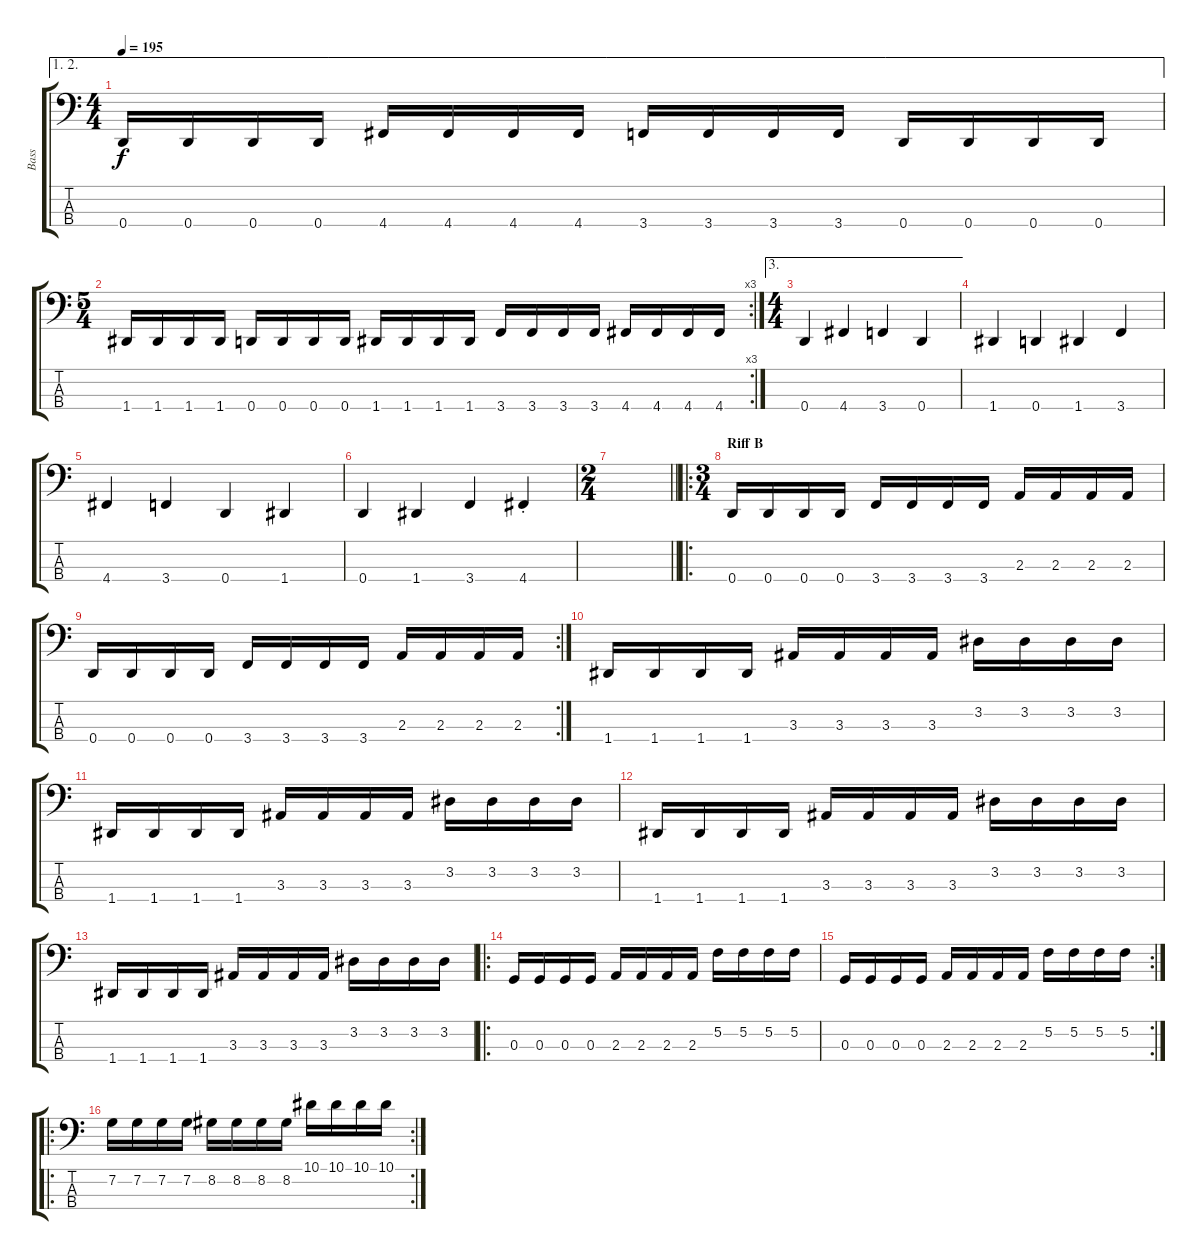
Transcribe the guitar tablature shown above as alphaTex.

\track ("Bass" "Bass") {instrument electricbasspick}
\staff {score tabs}
\tuning (F2 C2 G1 D1) {hide}
\ae (1 2)
\ts (4 4)
\tempo 195
\clef f4
\ks c
0.4.16{dy f} 0.4.16 0.4.16 0.4.16 4.4.16 4.4.16 4.4.16 4.4.16 3.4.16 3.4.16 3.4.16 3.4.16 0.4.16 0.4.16 0.4.16 0.4.16 |
\rc 3
\ts (5 4)
1.4.16 1.4.16 1.4.16 1.4.16 0.4.16 0.4.16 0.4.16 0.4.16 1.4.16 1.4.16 1.4.16 1.4.16 3.4.16 3.4.16 3.4.16 3.4.16 4.4.16 4.4.16 4.4.16 4.4.16 |
\ae 3
\ts (4 4)
0.4.4 4.4.4 3.4.4 0.4.4 |
1.4.4 0.4.4 1.4.4 3.4.4 |
4.4.4 3.4.4 0.4.4 1.4.4 |
0.4.4 1.4.4 3.4.4 4.4{st}.4 |
\ts (2 4)
\barLineRight lightlight
|
\ro
\ts (3 4)
\section ("" "Riff B")
0.4.16 0.4.16 0.4.16 0.4.16 3.4.16 3.4.16 3.4.16 3.4.16 2.3.16 2.3.16 2.3.16 2.3.16 |
\rc 2
0.4.16 0.4.16 0.4.16 0.4.16 3.4.16 3.4.16 3.4.16 3.4.16 2.3.16 2.3.16 2.3.16 2.3.16 |
1.4.16 1.4.16 1.4.16 1.4.16 3.3.16 3.3.16 3.3.16 3.3.16 3.2.16 3.2.16 3.2.16 3.2.16 |
1.4.16 1.4.16 1.4.16 1.4.16 3.3.16 3.3.16 3.3.16 3.3.16 3.2.16 3.2.16 3.2.16 3.2.16 |
1.4.16 1.4.16 1.4.16 1.4.16 3.3.16 3.3.16 3.3.16 3.3.16 3.2.16 3.2.16 3.2.16 3.2.16 |
1.4.16 1.4.16 1.4.16 1.4.16 3.3.16 3.3.16 3.3.16 3.3.16 3.2.16 3.2.16 3.2.16 3.2.16 |
\ro
0.3.16 0.3.16 0.3.16 0.3.16 2.3.16 2.3.16 2.3.16 2.3.16 5.2.16 5.2.16 5.2.16 5.2.16 |
\rc 2
0.3.16 0.3.16 0.3.16 0.3.16 2.3.16 2.3.16 2.3.16 2.3.16 5.2.16 5.2.16 5.2.16 5.2.16 |
\ro
\rc 2
7.2.16 7.2.16 7.2.16 7.2.16 8.2.16 8.2.16 8.2.16 8.2.16 10.1.16 10.1.16 10.1.16 10.1.16
